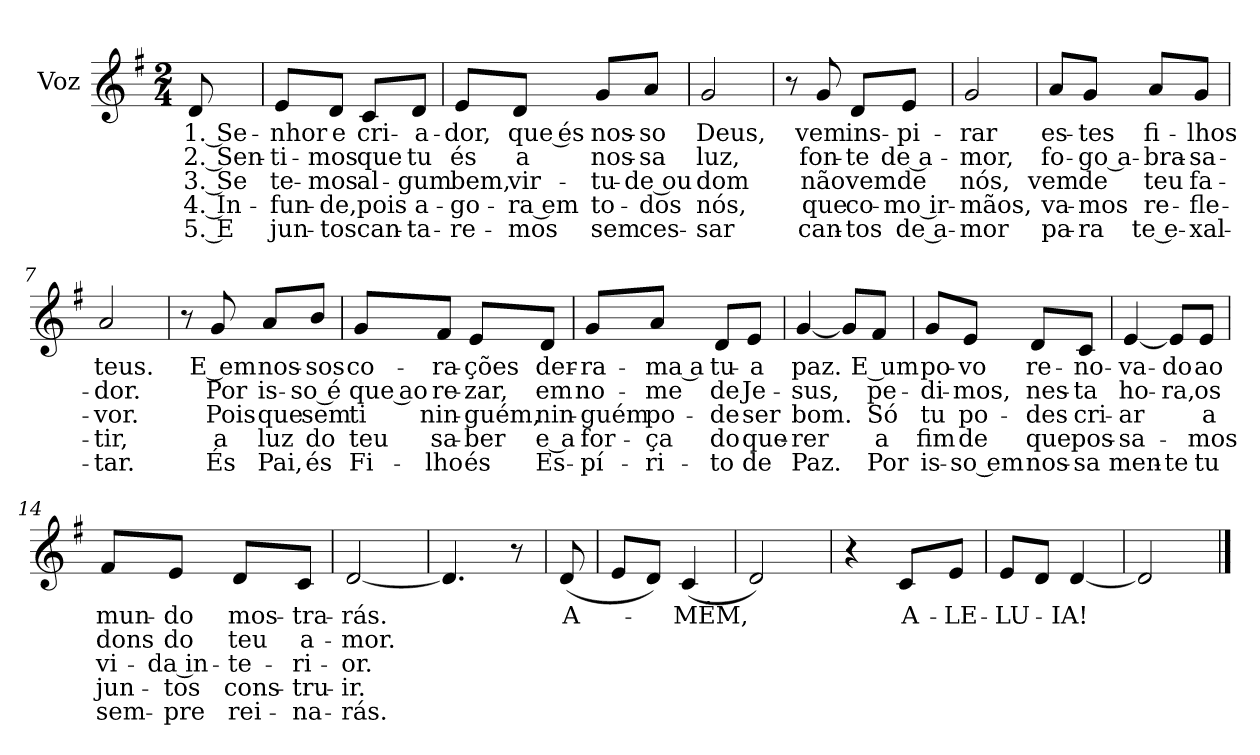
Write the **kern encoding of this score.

**kern	**text	**text	**text	**text	**text
*part1	*part1	*part1	*part1	*part1	*part1
*staff1	*staff1	*staff1	*staff1	*staff1	*staff1
*I"Voz	*	*	*	*	*
*I'Vo.	*	*	*	*	*
*clefG2	*	*	*	*	*
*k[f#]	*	*	*	*	*
*M2/4	*	*	*	*	*
*MM75	*	*	*	*	*
=	=	=	=	=	=
!	!LO:LY:b	!LO:LY:b	!LO:LY:b	!LO:LY:b	!LO:LY:b
8d/	1. Se-	2. Sen-	3. Se	4. In-	5. E
=1	=1	=1	=1	=1	=1
!	!LO:LY:b	!LO:LY:b	!LO:LY:b	!LO:LY:b	!LO:LY:b
8e/L	-nhor	ti-	te-	fun-	jun-
!	!LO:LY:b	!LO:LY:b	!LO:LY:b	!LO:LY:b	!LO:LY:b
8d/J	e	-mos	-mos	-de,	-tos
!	!LO:LY:b	!LO:LY:b	!LO:LY:b	!LO:LY:b	!LO:LY:b
8c/L	cri-	que	al-	pois	can-
!	!LO:LY:b	!LO:LY:b	!LO:LY:b	!LO:LY:b	!LO:LY:b
8d/J	-a-	tu	-gum	a-	-ta-
=2	=2	=2	=2	=2	=2
!	!LO:LY:b	!LO:LY:b	!LO:LY:b	!LO:LY:b	!LO:LY:b
8e/L	-dor,	és	bem,	-go-	-re-
!	!LO:LY:b	!LO:LY:b	!LO:LY:b	!LO:LY:b	!LO:LY:b
8d/J	que és	a	vir-	-ra em	-mos
!	!LO:LY:b	!LO:LY:b	!LO:LY:b	!LO:LY:b	!LO:LY:b
8g/L	nos-	nos-	-tu-	to-	sem
!	!LO:LY:b	!LO:LY:b	!LO:LY:b	!LO:LY:b	!LO:LY:b
8a/J	-so	-sa	-de ou	-dos	ces-
=3	=3	=3	=3	=3	=3
!	!LO:LY:b	!LO:LY:b	!LO:LY:b	!LO:LY:b	!LO:LY:b
2g/	Deus,	luz,	dom	nós,	-sar
=4	=4	=4	=4	=4	=4
8r	.	.	.	.	.
!	!LO:LY:b	!LO:LY:b	!LO:LY:b	!LO:LY:b	!LO:LY:b
8g/	vem	fon-	não	que	can-
!	!LO:LY:b	!LO:LY:b	!LO:LY:b	!LO:LY:b	!LO:LY:b
8d/L	ins-	-te	vem	co-	-tos
!	!LO:LY:b	!LO:LY:b	!LO:LY:b	!LO:LY:b	!LO:LY:b
8e/J	-pi-	de a-	de	-mo ir-	de a-
!!LO:LB:g=z
=5	=5	=5	=5	=5	=5
!	!LO:LY:b	!LO:LY:b	!LO:LY:b	!LO:LY:b	!LO:LY:b
2g/	-rar	-mor,	nós,	-mãos,	-mor
=6	=6	=6	=6	=6	=6
!	!LO:LY:b	!LO:LY:b	!LO:LY:b	!LO:LY:b	!LO:LY:b
8a/L	es-	fo-	vem	va-	pa-
!	!LO:LY:b	!LO:LY:b	!LO:LY:b	!LO:LY:b	!LO:LY:b
8g/J	-tes	-go a-	de	-mos	-ra
!	!LO:LY:b	!LO:LY:b	!LO:LY:b	!LO:LY:b	!LO:LY:b
8a/L	fi-	-bra-	teu	re-	te e-
!	!LO:LY:b	!LO:LY:b	!LO:LY:b	!LO:LY:b	!LO:LY:b
8g/J	-lhos	-sa-	fa-	-fle-	-xal-
=7	=7	=7	=7	=7	=7
!	!LO:LY:b	!LO:LY:b	!LO:LY:b	!LO:LY:b	!LO:LY:b
2a/	teus.	-dor.	-vor.	-tir,	-tar.
=8	=8	=8	=8	=8	=8
8r	.	.	.	.	.
!	!LO:LY:b	!LO:LY:b	!LO:LY:b	!LO:LY:b	!LO:LY:b
8g/	E em	Por	Pois	a	És
!	!LO:LY:b	!LO:LY:b	!LO:LY:b	!LO:LY:b	!LO:LY:b
8a/L	nos-	is-	que	luz	Pai,
!	!LO:LY:b	!LO:LY:b	!LO:LY:b	!LO:LY:b	!LO:LY:b
8b/J	-sos	-so é	sem	do	és
=9	=9	=9	=9	=9	=9
!	!LO:LY:b	!LO:LY:b	!LO:LY:b	!LO:LY:b	!LO:LY:b
8g/L	co-	que ao	ti	teu	Fi-
!	!LO:LY:b	!LO:LY:b	!LO:LY:b	!LO:LY:b	!LO:LY:b
8f#/J	-ra-	re-	nin-	sa-	-lho
!	!LO:LY:b	!LO:LY:b	!LO:LY:b	!LO:LY:b	!LO:LY:b
8e/L	-ções	-zar,	-guém,	-ber	és
!	!LO:LY:b	!LO:LY:b	!LO:LY:b	!LO:LY:b	!LO:LY:b
8d/J	der-	em	nin-	e a	Es-
!!LO:LB:g=z
=10	=10	=10	=10	=10	=10
!	!LO:LY:b	!LO:LY:b	!LO:LY:b	!LO:LY:b	!LO:LY:b
8g/L	-ra-	no-	-guém	for-	-pí-
!	!LO:LY:b	!LO:LY:b	!LO:LY:b	!LO:LY:b	!LO:LY:b
8a/J	-ma a	-me	po-	-ça	-ri-
!	!LO:LY:b	!LO:LY:b	!LO:LY:b	!LO:LY:b	!LO:LY:b
8d/L	tu-	de	-de	do	-to
!	!LO:LY:b	!LO:LY:b	!LO:LY:b	!LO:LY:b	!LO:LY:b
8e/J	-a	Je-	ser	que-	de
=11	=11	=11	=11	=11	=11
!	!LO:LY:b	!LO:LY:b	!LO:LY:b	!LO:LY:b	!LO:LY:b
[4g/	paz.	-sus,	bom.	-rer	Paz.
8g/L]	.	.	.	.	.
!	!LO:LY:b	!LO:LY:b	!LO:LY:b	!LO:LY:b	!LO:LY:b
8f#/J	E um	pe-	Só	a	Por
=12	=12	=12	=12	=12	=12
!	!LO:LY:b	!LO:LY:b	!LO:LY:b	!LO:LY:b	!LO:LY:b
8g/L	po-	-di-	tu	fim	is-
!	!LO:LY:b	!LO:LY:b	!LO:LY:b	!LO:LY:b	!LO:LY:b
8e/J	-vo	-mos,	po-	de	-so em
!	!LO:LY:b	!LO:LY:b	!LO:LY:b	!LO:LY:b	!LO:LY:b
8d/L	re-	nes-	-des	que	nos-
!	!LO:LY:b	!LO:LY:b	!LO:LY:b	!LO:LY:b	!LO:LY:b
8c/J	-no-	-ta	cri-	pos-	-sa
=13	=13	=13	=13	=13	=13
!	!LO:LY:b	!LO:LY:b	!LO:LY:b	!LO:LY:b	!LO:LY:b
[4e/	-va-	ho-	-ar	-sa-	men-
!	!LO:LY:b	!LO:LY:b	!	!	!LO:LY:b
8e/L]	-do	-ra,	.	.	-te
!	!LO:LY:b	!LO:LY:b	!LO:LY:b	!LO:LY:b	!LO:LY:b
8e/J	ao	os	a	-mos	tu
=14	=14	=14	=14	=14	=14
!	!LO:LY:b	!LO:LY:b	!LO:LY:b	!LO:LY:b	!LO:LY:b
8f#/L	mun-	dons	vi-	jun-	sem-
!	!LO:LY:b	!LO:LY:b	!LO:LY:b	!LO:LY:b	!LO:LY:b
8e/J	-do	do	-da in-	-tos	-pre
!	!LO:LY:b	!LO:LY:b	!LO:LY:b	!LO:LY:b	!LO:LY:b
8d/L	mos-	teu	-te-	cons-	rei-
!	!LO:LY:b	!LO:LY:b	!LO:LY:b	!LO:LY:b	!LO:LY:b
8c/J	-tra-	a-	ri-	-tru-	-na-
!!LO:LB:g=z
=15	=15	=15	=15	=15	=15
!	!LO:LY:b	!LO:LY:b	!LO:LY:b	!LO:LY:b	!LO:LY:b
[2d/	-rás.	-mor.	-or.	-ir.	-rás.
=16	=16	=16	=16	=16	=16
4.d/]	.	.	.	.	.
8r	.	.	.	.	.
=16X1	=16X1	=16X1	=16X1	=16X1	=16X1
!	!LO:LY:b	!	!	!	!
(<8d/	A-	.	.	.	.
=17	=17	=17	=17	=17	=17
8e/L	.	.	.	.	.
8d/J)	.	.	.	.	.
!	!LO:LY:b	!	!	!	!
(<4c/	-MÉM,	.	.	.	.
=18	=18	=18	=18	=18	=18
2d/)	.	.	.	.	.
=19	=19	=19	=19	=19	=19
4r	.	.	.	.	.
!	!LO:LY:b	!	!	!	!
8c/L	A-	.	.	.	.
!	!LO:LY:b	!	!	!	!
8e/J	-LE-	.	.	.	.
=20	=20	=20	=20	=20	=20
!	!LO:LY:b	!	!	!	!
8e/L	-LU-	.	.	.	.
8d/J	.	.	.	.	.
!	!LO:LY:b	!	!	!	!
[4d/	-IA!	.	.	.	.
=21	=21	=21	=21	=21	=21
2d/]	.	.	.	.	.
==	==	==	==	==	==
*-	*-	*-	*-	*-	*-
